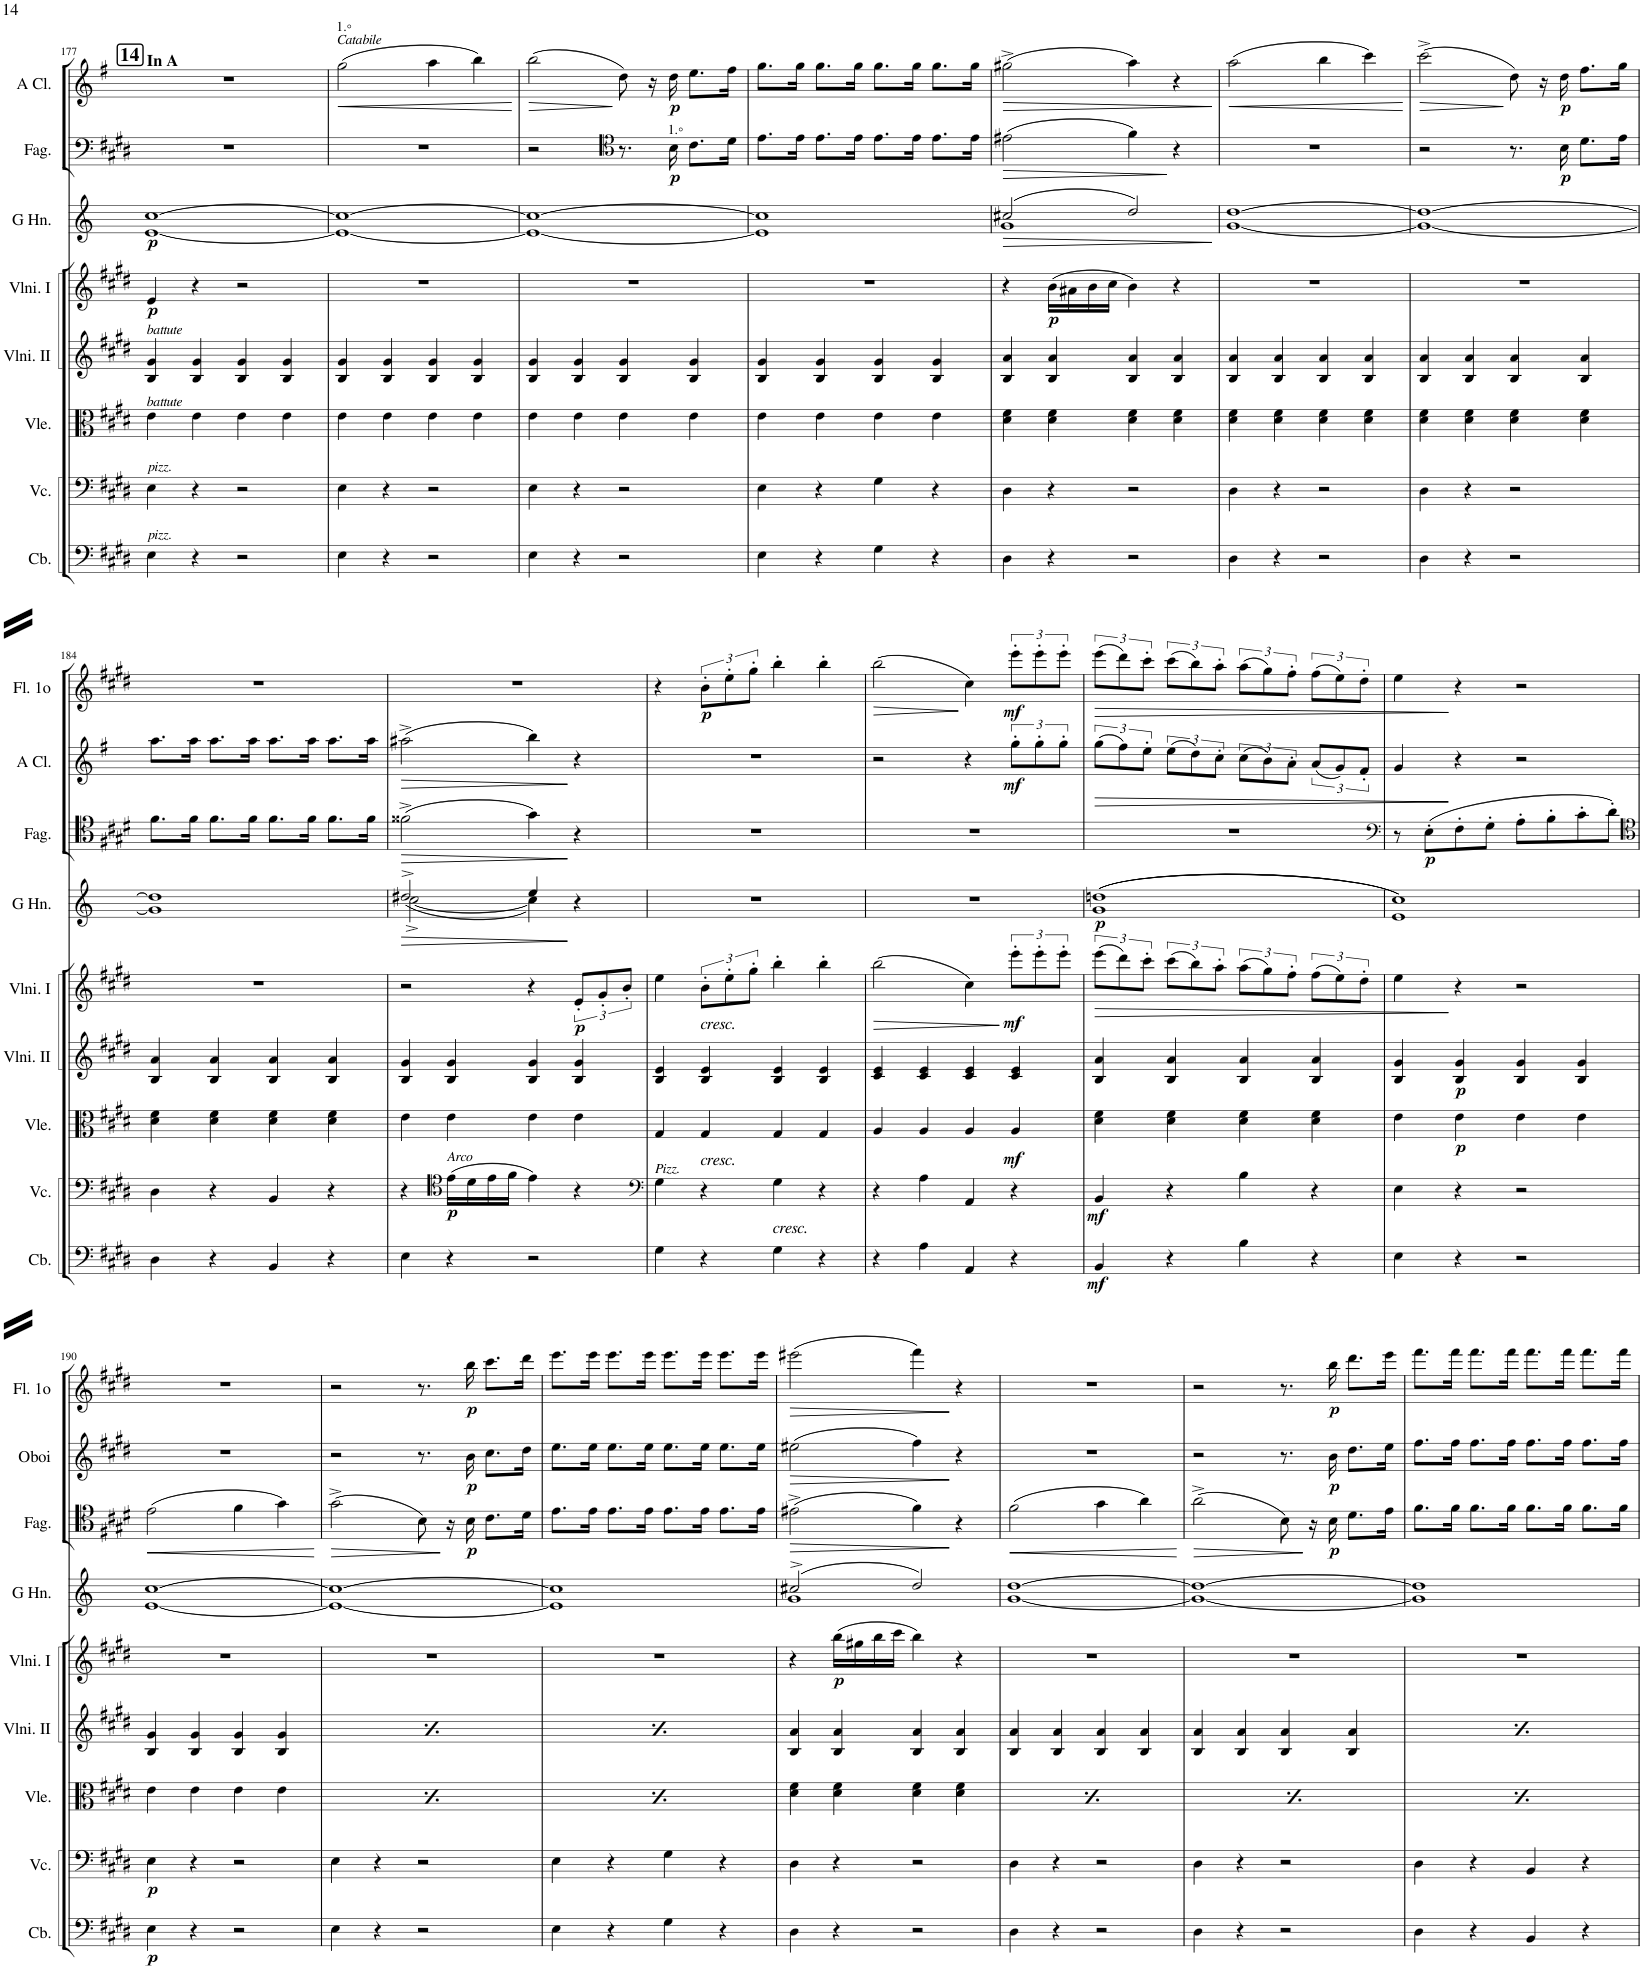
**kern	**dynam	**kern	**dynam	**kern	**dynam	**kern	**dynam	**kern	**dynam	**kern	**dynam	**kern	**dynam	**kern	**dynam	**kern	**dynam	**kern	**dynam
*part10	*part10	*part9	*part9	*part8	*part8	*part7	*part7	*part6	*part6	*part5	*part5	*part4	*part4	*part3	*part3	*part2	*part2	*part1	*part1
*staff10	*staff10	*staff9	*staff9	*staff8	*staff8	*staff7	*staff7	*staff6	*staff6	*staff5	*staff5	*staff4	*staff4	*staff3	*staff3	*staff2	*staff2	*staff1	*staff1
*I"CONTRABASSI	*	*I"VIOLONCELLI	*	*I"VIOLE	*	*I"VIOLINI 2	*	*I"VIOLINI 1	*	*I"CORNO 1o e 2o in MI ♮	*	*I"FAGOTTI	*	*I"CLARINETTI in DO	*	*I"OBOI	*	*I"FLAUTO 1o	*
*I'Cb.	*	*I'Vc.	*	*I'Vle.	*	*	*	*	*	*I'Corni	*	*I'Fag.	*	*I'Clar.	*	*I'Oboi	*	*I'Fl. 1o	*
!!LO:PB:g=z
*clefF4	*	*clefF4	*	*clefC3	*	*clefG2	*	*clefG2	*	*clefG2	*	*clefF4	*	*clefG2	*	*clefG2	*	*clefG2	*
*Trd7c12	*	*	*	*	*	*	*	*	*	*Trd5c8	*	*	*	*Trd2c3	*	*	*	*	*
*k[f#c#g#d#]	*	*k[f#c#g#d#]	*	*k[f#c#g#d#]	*	*k[f#c#g#d#]	*	*k[f#c#g#d#]	*	*k[]	*	*k[f#c#g#d#]	*	*k[f#]	*	*k[f#c#g#d#]	*	*k[f#c#g#d#]	*
*M4/4	*	*M4/4	*	*M4/4	*	*M4/4	*	*M4/4	*	*M4/4	*	*M4/4	*	*M4/4	*	*M4/4	*	*M4/4	*
*met(c)	*	*met(c)	*	*met(c)	*	*met(c)	*	*met(c)	*	*met(c)	*	*met(c)	*	*met(c)	*	*met(c)	*	*met(c)	*
!!LO:REH:place=s1:a:B:cj:fs=14:t=14
=177	=177	=177	=177	=177	=177	=177	=177	=177	=177	=177	=177	=177	=177	=177	=177	=177	=177	=177	=177
!	!	!	!	!	!	!	!	!	!	!	!	!	!	!LO:TX:a:B:t=In A	!	!	!	!	!
!	!	!	!	!	!	!LO:TX:a:i:t=battute	!	!	!	!	!	!	!	!	!	!	!	!	!
!	!	!	!	!LO:TX:a:i:t=battute	!	!	!	!	!	!	!	!	!	!	!	!	!	!	!
!	!	!LO:TX:a:i:t=pizz.	!	!	!	!	!	!	!	!	!	!	!	!	!	!	!	!	!
!LO:TX:a:i:t=pizz.	!	!	!	!	!	!	!	!	!	!	!	!	!	!	!	!	!	!	!
!	!	!	!	!	!	!	!	!	!LO:DY:b	!	!LO:DY:b	!	!	!	!	!	!	!	!
4E\	.	4E\	.	4e\	.	4B/ 4g#/	.	4e/	p	[1e [1cc	p	1r	.	1r	.	1r	.	1r	.
4r	.	4r	.	4e\	.	4B/ 4g#/	.	4r	.	.	.	.	.	.	.	.	.	.	.
2r	.	2r	.	4e\	.	4B/ 4g#/	.	2r	.	.	.	.	.	.	.	.	.	.	.
.	.	.	.	4e\	.	4B/ 4g#/	.	.	.	.	.	.	.	.	.	.	.	.	.
=178	=178	=178	=178	=178	=178	=178	=178	=178	=178	=178	=178	=178	=178	=178	=178	=178	=178	=178	=178
!	!	!	!	!	!	!	!	!	!	!	!	!	!	!LO:TX:a:i:t=Catabile	!	!	!	!	!
!	!	!	!	!	!	!	!	!	!	!	!	!	!	!LO:TX:a:t=1.⸰	!	!	!	!	!
!	!	!	!	!	!	!	!	!	!	!	!	!	!	!	!LO:HP:b	!	!	!	!
4E\	.	4E\	.	4e\	.	4B/ 4g#/	.	1r	.	1e_ 1cc_	.	1r	.	(2gg\	<	1r	.	1r	.
4r	.	4r	.	4e\	.	4B/ 4g#/	.	.	.	.	.	.	.	.	.	.	.	.	.
2r	.	2r	.	4e\	.	4B/ 4g#/	.	.	.	.	.	.	.	4aa\	.	.	.	.	.
.	.	.	.	4e\	.	4B/ 4g#/	.	.	.	.	.	.	.	4bb\)	.	.	.	.	.
.	.	.	.	.	.	.	.	.	.	.	.	.	.	.	[	.	.	.	.
=179	=179	=179	=179	=179	=179	=179	=179	=179	=179	=179	=179	=179	=179	=179	=179	=179	=179	=179	=179
!	!	!	!	!	!	!	!	!	!	!	!	!	!	!	!LO:HP:b	!	!	!	!
4E\	.	4E\	.	4e\	.	4B/ 4g#/	.	1r	.	1e_ 1cc_	.	2r	.	(2bb\	>	1r	.	1r	.
4r	.	4r	.	4e\	.	4B/ 4g#/	.	.	.	.	.	.	.	.	.	.	.	.	.
*	*	*	*	*	*	*	*	*	*	*	*	*clefC4	*	*	*	*	*	*	*
2r	.	2r	.	4e\	.	4B/ 4g#/	.	.	.	.	.	8.r	.	8dd\)	]	.	.	.	.
.	.	.	.	.	.	.	.	.	.	.	.	.	.	16r	.	.	.	.	.
!	!	!	!	!	!	!	!	!	!	!	!	!LO:TX:a:t=1.⸰	!	!	!	!	!	!	!
!	!	!	!	!	!	!	!	!	!	!	!	!	!LO:DY:b	!	!LO:DY:b	!	!	!	!
.	.	.	.	.	.	.	.	.	.	.	.	16B\	p	16dd\	p	.	.	.	.
.	.	.	.	4e\	.	4B/ 4g#/	.	.	.	.	.	8.c#\L	.	8.ee\L	.	.	.	.	.
.	.	.	.	.	.	.	.	.	.	.	.	16d#\Jk	.	16ff#\Jk	.	.	.	.	.
=180	=180	=180	=180	=180	=180	=180	=180	=180	=180	=180	=180	=180	=180	=180	=180	=180	=180	=180	=180
4E\	.	4E\	.	4e\	.	4B/ 4g#/	.	1r	.	1e] 1cc]	.	8.e\L	.	8.gg\L	.	1r	.	1r	.
.	.	.	.	.	.	.	.	.	.	.	.	16e\Jk	.	16gg\Jk	.	.	.	.	.
4r	.	4r	.	4e\	.	4B/ 4g#/	.	.	.	.	.	8.e\L	.	8.gg\L	.	.	.	.	.
.	.	.	.	.	.	.	.	.	.	.	.	16e\Jk	.	16gg\Jk	.	.	.	.	.
4G#\	.	4G#\	.	4e\	.	4B/ 4g#/	.	.	.	.	.	8.e\L	.	8.gg\L	.	.	.	.	.
.	.	.	.	.	.	.	.	.	.	.	.	16e\Jk	.	16gg\Jk	.	.	.	.	.
4r	.	4r	.	4e\	.	4B/ 4g#/	.	.	.	.	.	8.e\L	.	8.gg\L	.	.	.	.	.
.	.	.	.	.	.	.	.	.	.	.	.	16e\Jk	.	16gg\Jk	.	.	.	.	.
=181	=181	=181	=181	=181	=181	=181	=181	=181	=181	=181	=181	=181	=181	=181	=181	=181	=181	=181	=181
!	!	!	!	!	!	!	!	!	!	!	!LO:HP:b	!	!LO:HP:b	!	!LO:HP:b	!	!	!	!
*	*	*	*	*	*	*	*	*	*	*^	*	*	*	*	*	*	*	*	*
4D#\	.	4D#\	.	4d#\ 4f#\	.	4B/ 4a/	.	4r	.	(2cc#X/	1g	>	(2e#X\	>	(2gg#X^\	>	1r	.	1r	.
!	!	!	!	!	!	!	!	!	!LO:DY:b	!	!	!	!	!	!	!	!	!	!	!
4r	.	4r	.	4d#\ 4f#\	.	4B/ 4a/	.	(16b\LL	p	.	.	.	.	.	.	.	.	.	.	.
.	.	.	.	.	.	.	.	16a#X\	.	.	.	.	.	.	.	.	.	.	.	.
.	.	.	.	.	.	.	.	16b\	.	.	.	.	.	.	.	.	.	.	.	.
.	.	.	.	.	.	.	.	16cc#\JJ	.	.	.	.	.	.	.	.	.	.	.	.
2r	.	2r	.	4d#\ 4f#\	.	4B/ 4a/	.	4b\)	.	2dd/)	.	.	4f#\)	.	4aa\)	.	.	.	.	.
.	.	.	.	4d#\ 4f#\	.	4B/ 4a/	.	4r	.	.	.	.	4r	]	4r	.	.	.	.	.
*	*	*	*	*	*	*	*	*	*	*v	*v	*	*	*	*	*	*	*	*	*
.	.	.	.	.	.	.	.	.	.	.	]	.	.	.	]	.	.	.	.
=182	=182	=182	=182	=182	=182	=182	=182	=182	=182	=182	=182	=182	=182	=182	=182	=182	=182	=182	=182
!	!	!	!	!	!	!	!	!	!	!	!	!	!	!	!LO:HP:b	!	!	!	!
4D#\	.	4D#\	.	4d#\ 4f#\	.	4B/ 4a/	.	1r	.	[1g [1dd	.	1r	.	(2aa\	<	1r	.	1r	.
4r	.	4r	.	4d#\ 4f#\	.	4B/ 4a/	.	.	.	.	.	.	.	.	.	.	.	.	.
2r	.	2r	.	4d#\ 4f#\	.	4B/ 4a/	.	.	.	.	.	.	.	4bb\	.	.	.	.	.
.	.	.	.	4d#\ 4f#\	.	4B/ 4a/	.	.	.	.	.	.	.	4ccc\)	.	.	.	.	.
.	.	.	.	.	.	.	.	.	.	.	.	.	.	.	[	.	.	.	.
=183	=183	=183	=183	=183	=183	=183	=183	=183	=183	=183	=183	=183	=183	=183	=183	=183	=183	=183	=183
!	!	!	!	!	!	!	!	!	!	!	!	!	!	!	!LO:HP:b	!	!	!	!
4D#\	.	4D#\	.	4d#\ 4f#\	.	4B/ 4a/	.	1r	.	1g_ 1dd_	.	2r	.	(2ccc^\	>	1r	.	1r	.
4r	.	4r	.	4d#\ 4f#\	.	4B/ 4a/	.	.	.	.	.	.	.	.	.	.	.	.	.
2r	.	2r	.	4d#\ 4f#\	.	4B/ 4a/	.	.	.	.	.	8.r	.	8dd\)	]	.	.	.	.
.	.	.	.	.	.	.	.	.	.	.	.	.	.	16r	.	.	.	.	.
!	!	!	!	!	!	!	!	!	!	!	!	!	!LO:DY:b	!	!LO:DY:b	!	!	!	!
.	.	.	.	.	.	.	.	.	.	.	.	16B\	p	16dd\	p	.	.	.	.
.	.	.	.	4d#\ 4f#\	.	4B/ 4a/	.	.	.	.	.	8.d#\L	.	8.ff#\L	.	.	.	.	.
.	.	.	.	.	.	.	.	.	.	.	.	16e\Jk	.	16gg\Jk	.	.	.	.	.
!!LO:LB:g=z
=184	=184	=184	=184	=184	=184	=184	=184	=184	=184	=184	=184	=184	=184	=184	=184	=184	=184	=184	=184
4D#\	.	4D#\	.	4d#\ 4f#\	.	4B/ 4a/	.	1r	.	1g] 1dd]	.	8.f#\L	.	8.aa\L	.	1r	.	1r	.
.	.	.	.	.	.	.	.	.	.	.	.	16f#\Jk	.	16aa\Jk	.	.	.	.	.
4r	.	4r	.	4d#\ 4f#\	.	4B/ 4a/	.	.	.	.	.	8.f#\L	.	8.aa\L	.	.	.	.	.
.	.	.	.	.	.	.	.	.	.	.	.	16f#\Jk	.	16aa\Jk	.	.	.	.	.
4BB/	.	4BB/	.	4d#\ 4f#\	.	4B/ 4a/	.	.	.	.	.	8.f#\L	.	8.aa\L	.	.	.	.	.
.	.	.	.	.	.	.	.	.	.	.	.	16f#\Jk	.	16aa\Jk	.	.	.	.	.
4r	.	4r	.	4d#\ 4f#\	.	4B/ 4a/	.	.	.	.	.	8.f#\L	.	8.aa\L	.	.	.	.	.
.	.	.	.	.	.	.	.	.	.	.	.	16f#\Jk	.	16aa\Jk	.	.	.	.	.
=185	=185	=185	=185	=185	=185	=185	=185	=185	=185	=185	=185	=185	=185	=185	=185	=185	=185	=185	=185
!	!	!	!	!	!	!	!	!	!	!	!LO:HP:b	!	!LO:HP:b	!	!LO:HP:b	!	!	!	!
*	*	*	*	*	*	*	*	*	*	*^	*	*	*	*	*	*	*	*	*
4E\	.	4r	.	4e\	.	4B/ 4g#/	.	2r	.	(2dd#X^/	[2cc^\	>	(2f##X^\	>	(2aa#X^\	>	1r	.	1r	.
*	*	*clefC4	*	*	*	*	*	*	*	*	*	*	*	*	*	*	*	*	*	*
!	!	!LO:TX:a:i:t=Arco	!	!	!	!	!	!	!	!	!	!	!	!	!	!	!	!	!	!
!	!	!	!LO:DY:b	!	!	!	!	!	!	!	!	!	!	!	!	!	!	!	!	!
4r	.	(16e\LL	p	4e\	.	4B/ 4g#/	.	.	.	.	.	.	.	.	.	.	.	.	.	.
.	.	16d#\	.	.	.	.	.	.	.	.	.	.	.	.	.	.	.	.	.	.
.	.	16e\	.	.	.	.	.	.	.	.	.	.	.	.	.	.	.	.	.	.
.	.	16f#\JJ	.	.	.	.	.	.	.	.	.	.	.	.	.	.	.	.	.	.
2r	.	4e\)	.	4e\	.	4B/ 4g#/	.	4r	.	4ee/	4cc\])	.	4g#\)	.	4bb\)	.	.	.	.	.
!	!	!	!	!	!	!	!	!	!LO:DY:b	!	!	!	!	!	!	!	!	!	!	!
.	.	4r	.	4e\	.	4B/ 4g#/	.	12e'/L	p	4r	4ryy	]	4r	]	4r	]	.	.	.	.
.	.	.	.	.	.	.	.	12g#'/	.	.	.	.	.	.	.	.	.	.	.	.
.	.	.	.	.	.	.	.	12b'/J	.	.	.	.	.	.	.	.	.	.	.	.
*	*	*	*	*	*	*	*	*	*	*v	*v	*	*	*	*	*	*	*	*	*
=186	=186	=186	=186	=186	=186	=186	=186	=186	=186	=186	=186	=186	=186	=186	=186	=186	=186	=186	=186
*	*	*clefF4	*	*	*	*	*	*	*	*	*	*	*	*	*	*	*	*	*
!	!	!LO:TX:a:i:t=Pizz.	!	!	!	!	!	!	!	!	!	!	!	!	!	!	!	!	!
4G#\	.	4G#\	.	4G#/	.	4B/ 4e/	.	4ee\	.	1r	.	1r	.	1r	.	1r	.	4r	.
!	!	!	!	!	!	!	!	!LO:TX:b:i:t=cresc.	!	!	!	!	!	!	!	!	!	!	!
!	!	!	!	!LO:TX:b:i:t=cresc.	!	!	!	!	!	!	!	!	!	!	!	!	!	!	!
!	!	!	!	!	!	!	!	!	!	!	!	!	!	!	!	!	!	!	!LO:DY:b
4r	.	4r	.	4G#/	.	4B/ 4e/	.	12b'\L	.	.	.	.	.	.	.	.	.	12b'\L	p
.	.	.	.	.	.	.	.	12ee'\	.	.	.	.	.	.	.	.	.	12ee'\	.
.	.	.	.	.	.	.	.	12gg#'\J	.	.	.	.	.	.	.	.	.	12gg#'\J	.
!	!	!LO:TX:b:i:t=cresc.	!	!	!	!	!	!	!	!	!	!	!	!	!	!	!	!	!
4G#\	.	4G#\	.	4G#/	.	4B/ 4e/	.	4bb'\	.	.	.	.	.	.	.	.	.	4bb'\	.
4r	.	4r	.	4G#/	.	4B/ 4e/	.	4bb'\	.	.	.	.	.	.	.	.	.	4bb'\	.
=187	=187	=187	=187	=187	=187	=187	=187	=187	=187	=187	=187	=187	=187	=187	=187	=187	=187	=187	=187
!	!	!	!	!	!	!	!	!	!LO:HP:b	!	!	!	!	!	!	!	!	!	!LO:HP:b
4r	.	4r	.	4A/	.	4c#/ 4e/	.	(2bb\	>	1r	.	1r	.	2r	.	1r	.	(2bb\	>
4A\	.	4A\	.	4A/	.	4c#/ 4e/	.	.	.	.	.	.	.	.	.	.	.	.	.
4AA/	.	4AA/	.	4A/	.	4c#/ 4e/	.	4cc#\)	.	.	.	.	.	4r	.	.	.	4cc#\)	]
!	!	!	!	!	!LO:DY:b	!	!	!	!LO:DY:n=1:b	!	!	!	!	!	!LO:DY:b	!	!	!	!LO:DY:b
4r	.	4r	.	4A/	mf	4c#/ 4e/	.	12eee'\L	] mf	.	.	.	.	12gg'\L	mf	.	.	12eee'\L	mf
.	.	.	.	.	.	.	.	12eee'\	.	.	.	.	.	12gg'\	.	.	.	12eee'\	.
.	.	.	.	.	.	.	.	12eee'\J	.	.	.	.	.	12gg'\J	.	.	.	12eee'\J	.
=188	=188	=188	=188	=188	=188	=188	=188	=188	=188	=188	=188	=188	=188	=188	=188	=188	=188	=188	=188
!	!LO:DY:b	!	!LO:DY:b	!	!	!	!	!	!LO:HP:b	!	!LO:DY:b	!	!	!	!LO:HP:b	!	!	!	!LO:HP:b
4BB/	mf	4BB/	mf	4d#\ 4f#\	.	4B/ 4a/	.	(12eee\L	>	((1g 1ddn	p	1r	.	(12gg\L	>	1r	.	(12eee\L	>
.	.	.	.	.	.	.	.	12ddd#\)	.	.	.	.	.	12ff#\)	.	.	.	12ddd#\)	.
.	.	.	.	.	.	.	.	12ccc#'\J	.	.	.	.	.	12ee'\J	.	.	.	12ccc#'\J	.
4r	.	4r	.	4d#\ 4f#\	.	4B/ 4a/	.	(12ccc#\L	.	.	.	.	.	(12ee\L	.	.	.	(12ccc#\L	.
.	.	.	.	.	.	.	.	12bb\)	.	.	.	.	.	12dd\)	.	.	.	12bb\)	.
.	.	.	.	.	.	.	.	12aa'\J	.	.	.	.	.	12cc'\J	.	.	.	12aa'\J	.
4B\	.	4B\	.	4d#\ 4f#\	.	4B/ 4a/	.	(12aa\L	.	.	.	.	.	(12cc\L	.	.	.	(12aa\L	.
.	.	.	.	.	.	.	.	12gg#\)	.	.	.	.	.	12b\)	.	.	.	12gg#\)	.
.	.	.	.	.	.	.	.	12ff#'\J	.	.	.	.	.	12a'\J	.	.	.	12ff#'\J	.
4r	.	4r	.	4d#\ 4f#\	.	4B/ 4a/	.	(12ff#\L	.	.	.	.	.	(12a/L	.	.	.	(12ff#\L	.
.	.	.	.	.	.	.	.	12ee\)	.	.	.	.	.	12g/)	.	.	.	12ee\)	.
.	.	.	.	.	.	.	.	12dd#'\J	.	.	.	.	.	12f#'/J	.	.	.	12dd#'\J	.
=189	=189	=189	=189	=189	=189	=189	=189	=189	=189	=189	=189	=189	=189	=189	=189	=189	=189	=189	=189
*	*	*	*	*	*	*	*	*	*	*	*	*clefF4	*	*	*	*	*	*	*
4E\	.	4E\	.	4e\	.	4B/ 4g#/	.	4ee\	.	1e 1cc))	.	8r	.	4g/	.	1r	.	4ee\	.
!	!	!	!	!	!	!	!	!	!	!	!	!	!LO:DY:b	!	!	!	!	!	!
.	.	.	.	.	.	.	.	.	.	.	.	(8E'\L	p	.	.	.	.	.	.
!	!	!	!	!	!LO:DY:b	!	!LO:DY:b	!	!	!	!	!	!	!	!	!	!	!	!
4r	.	4r	.	4e\	p	4B/ 4g#/	p	4r	]	.	.	8F#'\	.	4r	]	.	.	4r	]
.	.	.	.	.	.	.	.	.	.	.	.	8G#'\J	.	.	.	.	.	.	.
2r	.	2r	.	4e\	.	4B/ 4g#/	.	2r	.	.	.	8A'\L	.	2r	.	.	.	2r	.
.	.	.	.	.	.	.	.	.	.	.	.	8B'\	.	.	.	.	.	.	.
.	.	.	.	4e\	.	4B/ 4g#/	.	.	.	.	.	8c#'\	.	.	.	.	.	.	.
.	.	.	.	.	.	.	.	.	.	.	.	8d#'\J)	.	.	.	.	.	.	.
!!LO:LB:g=z
=190	=190	=190	=190	=190	=190	=190	=190	=190	=190	=190	=190	=190	=190	=190	=190	=190	=190	=190	=190
*	*	*	*	*	*	*	*	*	*	*	*	*clefC4	*	*	*	*	*	*	*
!	!LO:DY:b	!	!LO:DY:b	!	!	!	!	!	!	!	!	!	!LO:HP:b	!	!	!	!	!	!
4E\	p	4E\	p	4e\	.	4B/ 4g#/	.	1r	.	[1e [1cc	.	(2e\	<	1r	.	1r	.	1r	.
4r	.	4r	.	4e\	.	4B/ 4g#/	.	.	.	.	.	.	.	.	.	.	.	.	.
2r	.	2r	.	4e\	.	4B/ 4g#/	.	.	.	.	.	4f#\	.	.	.	.	.	.	.
.	.	.	.	4e\	.	4B/ 4g#/	.	.	.	.	.	4g#\)	.	.	.	.	.	.	.
.	.	.	.	.	.	.	.	.	.	.	.	.	[	.	.	.	.	.	.
=191	=191	=191	=191	=191	=191	=191	=191	=191	=191	=191	=191	=191	=191	=191	=191	=191	=191	=191	=191
!	!	!	!	!	!	!	!	!	!	!	!	!	!LO:HP:b	!	!	!	!	!	!
4E\	.	4E\	.	4e\	.	4B/ 4g#/	.	1r	.	1e_ 1cc_	.	(2g#^\	>	1r	.	2r	.	2r	.
4r	.	4r	.	4e\	.	4B/ 4g#/	.	.	.	.	.	.	.	.	.	.	.	.	.
2r	.	2r	.	4e\	.	4B/ 4g#/	.	.	.	.	.	8B\)	.	.	.	8.r	.	8.r	.
.	.	.	.	.	.	.	.	.	.	.	.	16r	]	.	.	.	.	.	.
!	!	!	!	!	!	!	!	!	!	!	!	!	!LO:DY:b	!	!	!	!LO:DY:b	!	!LO:DY:b
.	.	.	.	.	.	.	.	.	.	.	.	16B\	p	.	.	16b\	p	16bb\	p
.	.	.	.	4e\	.	4B/ 4g#/	.	.	.	.	.	8.c#\L	.	.	.	8.cc#\L	.	8.ccc#\L	.
.	.	.	.	.	.	.	.	.	.	.	.	16d#\Jk	.	.	.	16dd#\Jk	.	16ddd#\Jk	.
=192	=192	=192	=192	=192	=192	=192	=192	=192	=192	=192	=192	=192	=192	=192	=192	=192	=192	=192	=192
4E\	.	4E\	.	4e\	.	4B/ 4g#/	.	1r	.	1e] 1cc]	.	8.e\L	.	1r	.	8.ee\L	.	8.eee\L	.
.	.	.	.	.	.	.	.	.	.	.	.	16e\Jk	.	.	.	16ee\Jk	.	16eee\Jk	.
4r	.	4r	.	4e\	.	4B/ 4g#/	.	.	.	.	.	8.e\L	.	.	.	8.ee\L	.	8.eee\L	.
.	.	.	.	.	.	.	.	.	.	.	.	16e\Jk	.	.	.	16ee\Jk	.	16eee\Jk	.
4G#\	.	4G#\	.	4e\	.	4B/ 4g#/	.	.	.	.	.	8.e\L	.	.	.	8.ee\L	.	8.eee\L	.
.	.	.	.	.	.	.	.	.	.	.	.	16e\Jk	.	.	.	16ee\Jk	.	16eee\Jk	.
4r	.	4r	.	4e\	.	4B/ 4g#/	.	.	.	.	.	8.e\L	.	.	.	8.ee\L	.	8.eee\L	.
.	.	.	.	.	.	.	.	.	.	.	.	16e\Jk	.	.	.	16ee\Jk	.	16eee\Jk	.
=193	=193	=193	=193	=193	=193	=193	=193	=193	=193	=193	=193	=193	=193	=193	=193	=193	=193	=193	=193
*	*	*	*	*	*	*	*	*	*	*^	*	*	*	*	*	*	*	*	*
!	!	!	!	!	!	!	!	!	!	!	!	!	!	!LO:HP:b	!	!	!	!LO:HP:b	!	!LO:HP:b
4D#\	.	4D#\	.	4d#\ 4f#\	.	4B/ 4a/	.	4r	.	(2cc#X^/	1g	.	(2e#X^\	>	1r	.	(2ee#X\	>	(2eee#X\	>
!	!	!	!	!	!	!	!	!	!LO:DY:b	!	!	!	!	!	!	!	!	!	!	!
4r	.	4r	.	4d#\ 4f#\	.	4B/ 4a/	.	(16bb\LL	p	.	.	.	.	.	.	.	.	.	.	.
.	.	.	.	.	.	.	.	16gg#X\	.	.	.	.	.	.	.	.	.	.	.	.
.	.	.	.	.	.	.	.	16bb\	.	.	.	.	.	.	.	.	.	.	.	.
.	.	.	.	.	.	.	.	16ccc#\JJ	.	.	.	.	.	.	.	.	.	.	.	.
2r	.	2r	.	4d#\ 4f#\	.	4B/ 4a/	.	4bb\)	.	2dd/)	.	.	4f#\)	.	.	.	4ff#\)	.	4fff#\)	.
.	.	.	.	4d#\ 4f#\	.	4B/ 4a/	.	4r	.	.	.	.	4r	]	.	.	4r	]	4r	]
*	*	*	*	*	*	*	*	*	*	*v	*v	*	*	*	*	*	*	*	*	*
=194	=194	=194	=194	=194	=194	=194	=194	=194	=194	=194	=194	=194	=194	=194	=194	=194	=194	=194	=194
!	!	!	!	!	!	!	!	!	!	!	!	!	!LO:HP:b	!	!	!	!	!	!
4D#\	.	4D#\	.	4d#\ 4f#\	.	4B/ 4a/	.	1r	.	[1g [1dd	.	(2f#\	<	1r	.	1r	.	1r	.
4r	.	4r	.	4d#\ 4f#\	.	4B/ 4a/	.	.	.	.	.	.	.	.	.	.	.	.	.
2r	.	2r	.	4d#\ 4f#\	.	4B/ 4a/	.	.	.	.	.	4g#\	.	.	.	.	.	.	.
.	.	.	.	4d#\ 4f#\	.	4B/ 4a/	.	.	.	.	.	4a\)	.	.	.	.	.	.	.
.	.	.	.	.	.	.	.	.	.	.	.	.	[	.	.	.	.	.	.
=195	=195	=195	=195	=195	=195	=195	=195	=195	=195	=195	=195	=195	=195	=195	=195	=195	=195	=195	=195
!	!	!	!	!	!	!	!	!	!	!	!	!	!LO:HP:b	!	!	!	!	!	!
4D#\	.	4D#\	.	4d#\ 4f#\	.	4B/ 4a/	.	1r	.	1g_ 1dd_	.	(2a^\	>	1r	.	2r	.	2r	.
4r	.	4r	.	4d#\ 4f#\	.	4B/ 4a/	.	.	.	.	.	.	.	.	.	.	.	.	.
2r	.	2r	.	4d#\ 4f#\	.	4B/ 4a/	.	.	.	.	.	8B\)	.	.	.	8.r	.	8.r	.
.	.	.	.	.	.	.	.	.	.	.	.	16r	]	.	.	.	.	.	.
!	!	!	!	!	!	!	!	!	!	!	!	!	!LO:DY:b	!	!	!	!LO:DY:b	!	!LO:DY:b
.	.	.	.	.	.	.	.	.	.	.	.	16B\	p	.	.	16b\	p	16bb\	p
.	.	.	.	4d#\ 4f#\	.	4B/ 4a/	.	.	.	.	.	8.d#\L	.	.	.	8.dd#\L	.	8.ddd#\L	.
.	.	.	.	.	.	.	.	.	.	.	.	16e\Jk	.	.	.	16ee\Jk	.	16eee\Jk	.
=196	=196	=196	=196	=196	=196	=196	=196	=196	=196	=196	=196	=196	=196	=196	=196	=196	=196	=196	=196
4D#\	.	4D#\	.	4d#\ 4f#\	.	4B/ 4a/	.	1r	.	1g] 1dd]	.	8.f#\L	.	1r	.	8.ff#\L	.	8.fff#\L	.
.	.	.	.	.	.	.	.	.	.	.	.	16f#\Jk	.	.	.	16ff#\Jk	.	16fff#\Jk	.
4r	.	4r	.	4d#\ 4f#\	.	4B/ 4a/	.	.	.	.	.	8.f#\L	.	.	.	8.ff#\L	.	8.fff#\L	.
.	.	.	.	.	.	.	.	.	.	.	.	16f#\Jk	.	.	.	16ff#\Jk	.	16fff#\Jk	.
4BB/	.	4BB/	.	4d#\ 4f#\	.	4B/ 4a/	.	.	.	.	.	8.f#\L	.	.	.	8.ff#\L	.	8.fff#\L	.
.	.	.	.	.	.	.	.	.	.	.	.	16f#\Jk	.	.	.	16ff#\Jk	.	16fff#\Jk	.
4r	.	4r	.	4d#\ 4f#\	.	4B/ 4a/	.	.	.	.	.	8.f#\L	.	.	.	8.ff#\L	.	8.fff#\L	.
.	.	.	.	.	.	.	.	.	.	.	.	16f#\Jk	.	.	.	16ff#\Jk	.	16fff#\Jk	.
=	=	=	=	=	=	=	=	=	=	=	=	=	=	=	=	=	=	=	=
*-	*-	*-	*-	*-	*-	*-	*-	*-	*-	*-	*-	*-	*-	*-	*-	*-	*-	*-	*-
